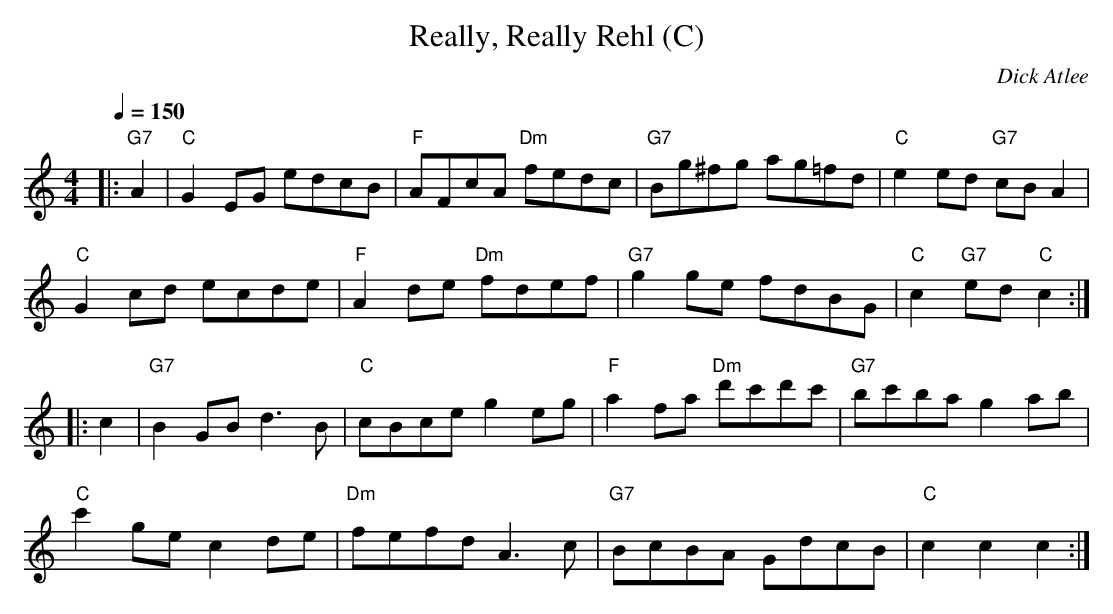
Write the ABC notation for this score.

X:1
T:Really, Really Rehl (C)
M:4/4
L:1/8
Q:1/4=150
C:Dick Atlee
K:C
|: "G7" A2 | "C" G2 EG edcB | "F" AFcA "Dm" fedc |
"G7" Bg^fg ag=fd | "C" e2 ed "G7" cB A2 | !
"C" G2 cd ecde | "F" A2 de "Dm" fdef |
"G7" g2 ge fdBG | "C" c2 "G7" ed "C" c2 :| !
|: c2 | "G7" B2 GB d3 B | "C" cBce g2 eg |
"F" a2 fa "Dm" d'c'd'c' | "G7" bc'ba g2 ab | !
"C" c'2 ge c2 de | "Dm" fefd A3 c |
"G7" BcBA GdcB | "C" c2 c2 c2 :|
